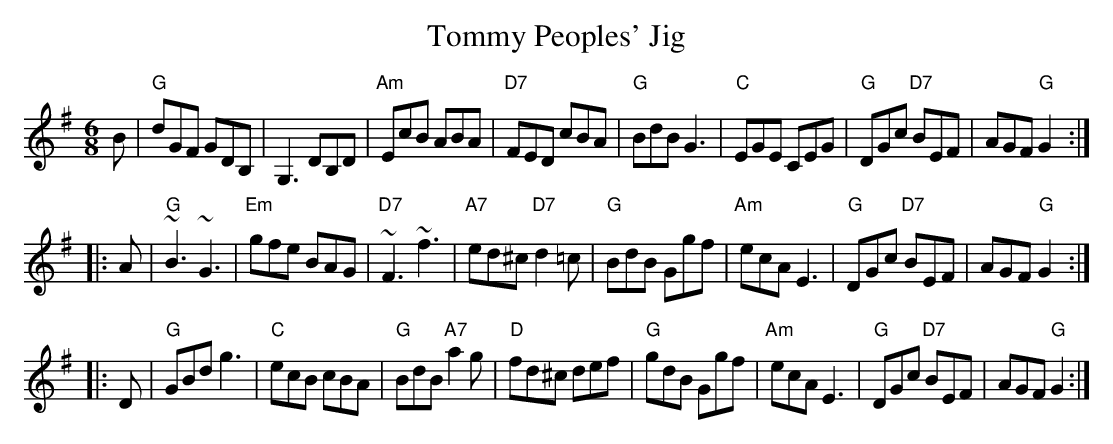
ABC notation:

X:1
T: Tommy Peoples' Jig
M: 6/8
L: 1/8
K: G
B \
| "G"dGF GDB, | G,3 DB,D | "Am"EcB ABA | "D7"FED cBA \
| "G"BdB G3 | "C"EGE CEG | "G"DGc "D7"BEF | AGF "G"G2 :|
|: A \
| "G"~B3 ~G3 | "Em"gfe BAG | "D7"~F3 ~f3 | "A7"ed^c "D7"d2=c \
| "G"BdB Ggf | "Am"ecA E3 | "G"DGc "D7"BEF | AGF "G"G2 :|
|: D \
| "G"GBd g3 | "C"ecB cBA | "G"BdB "A7"a2g | "D"fd^c def \
| "G"gdB Ggf | "Am"ecA E3 | "G"DGc "D7"BEF | AGF "G"G2 :|
